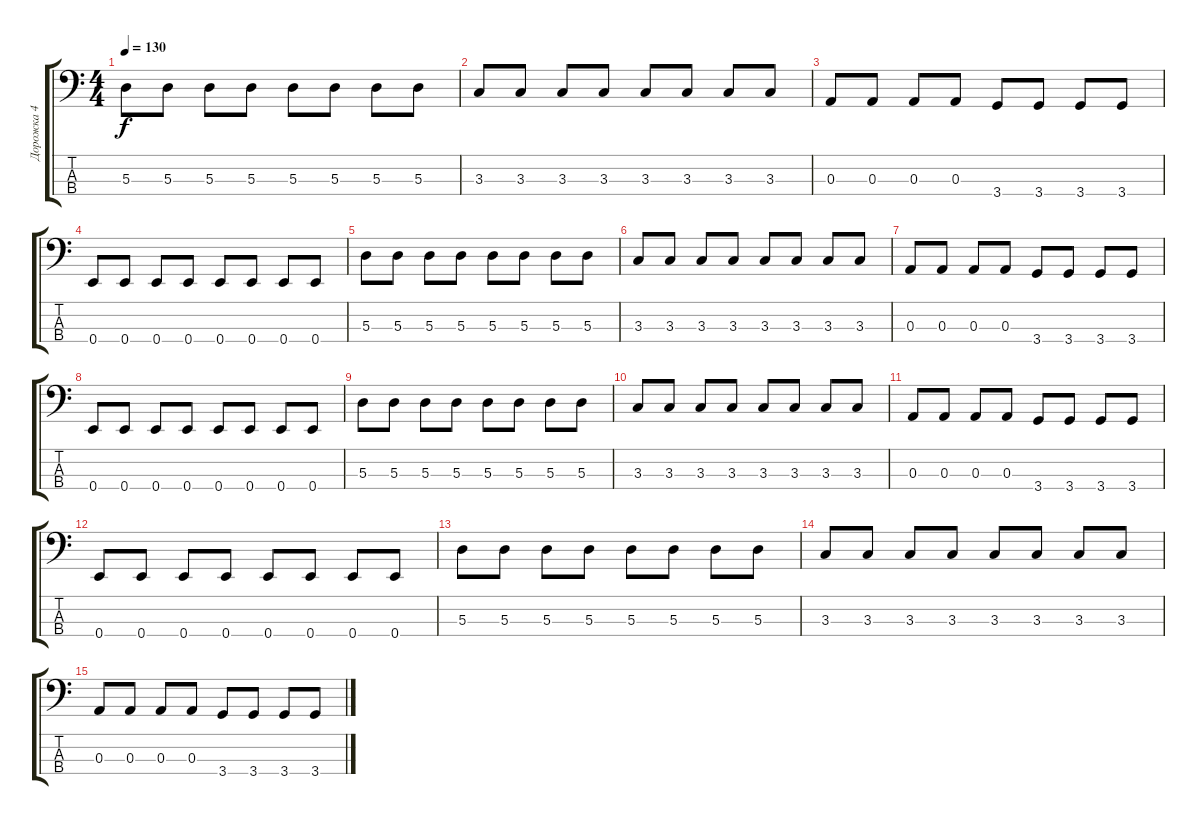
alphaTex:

\track ("Дорожка 4" "Дорожка 4") {instrument electricbassfinger}
\staff {score tabs}
\tuning (G2 D2 A1 E1) {hide}
\ts (4 4)
\tempo 130
\clef f4
\ks c
5.3.8{dy f} 5.3.8 5.3.8 5.3.8 5.3.8 5.3.8 5.3.8 5.3.8 |
3.3.8 3.3.8 3.3.8 3.3.8 3.3.8 3.3.8 3.3.8 3.3.8 |
0.3.8 0.3.8 0.3.8 0.3.8 3.4.8 3.4.8 3.4.8 3.4.8 |
0.4.8 0.4.8 0.4.8 0.4.8 0.4.8 0.4.8 0.4.8 0.4.8 |
5.3.8 5.3.8 5.3.8 5.3.8 5.3.8 5.3.8 5.3.8 5.3.8 |
3.3.8 3.3.8 3.3.8 3.3.8 3.3.8 3.3.8 3.3.8 3.3.8 |
0.3.8 0.3.8 0.3.8 0.3.8 3.4.8 3.4.8 3.4.8 3.4.8 |
0.4.8 0.4.8 0.4.8 0.4.8 0.4.8 0.4.8 0.4.8 0.4.8 |
5.3.8 5.3.8 5.3.8 5.3.8 5.3.8 5.3.8 5.3.8 5.3.8 |
3.3.8 3.3.8 3.3.8 3.3.8 3.3.8 3.3.8 3.3.8 3.3.8 |
0.3.8 0.3.8 0.3.8 0.3.8 3.4.8 3.4.8 3.4.8 3.4.8 |
0.4.8 0.4.8 0.4.8 0.4.8 0.4.8 0.4.8 0.4.8 0.4.8 |
5.3.8 5.3.8 5.3.8 5.3.8 5.3.8 5.3.8 5.3.8 5.3.8 |
3.3.8 3.3.8 3.3.8 3.3.8 3.3.8 3.3.8 3.3.8 3.3.8 |
0.3.8 0.3.8 0.3.8 0.3.8 3.4.8 3.4.8 3.4.8 3.4.8
